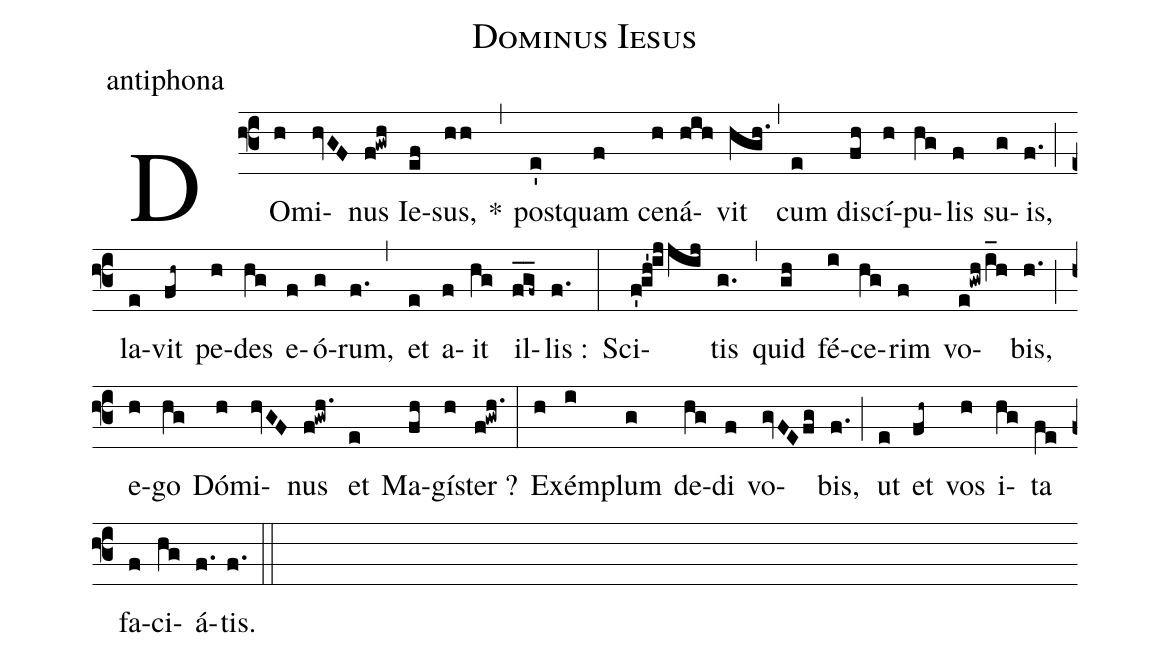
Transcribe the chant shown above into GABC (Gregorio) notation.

name:Dominus Iesus;
office-part:antiphona;
%%
(f3) DO(h)mi(hvGF)nus(f!gwh) Ie(ef)sus,(hh) *(,)
post(e')quam(f) ce(h)ná(hih)vit(hgh.) (,)
cum(e) dis(fh)cí(h)pu(hg)lis(f) su(g)is,(f.) (;)
la(e)vit(fh~) pe(h)des(hg) e(f)ó(g)rum,(f.) (,)
et(e) a(f)it(hg) il(fg__f~)lis :(f.) (:)
Sci(f'!gh'!ij/jij)tis(g.) (,)
quid(gh) fé(i)ce(hg)rim(f) vo(e!gwh/i_h)bis,(h.) (;)
e(h)go(hg) Dó(h)mi(hvGF)nus(f!gwh.) et(e) Ma(fh)gí(h)ster ?(f!gwh.) (:)
Ex(h)ém(i)plum(g) de(hg)di(f) vo(gvFEfg)bis,(f.) (;)
ut(e) et(fh~) vos(h) i(hg)ta(fe) fa(f)ci(hg)á(f.)tis.(f.) (::)
